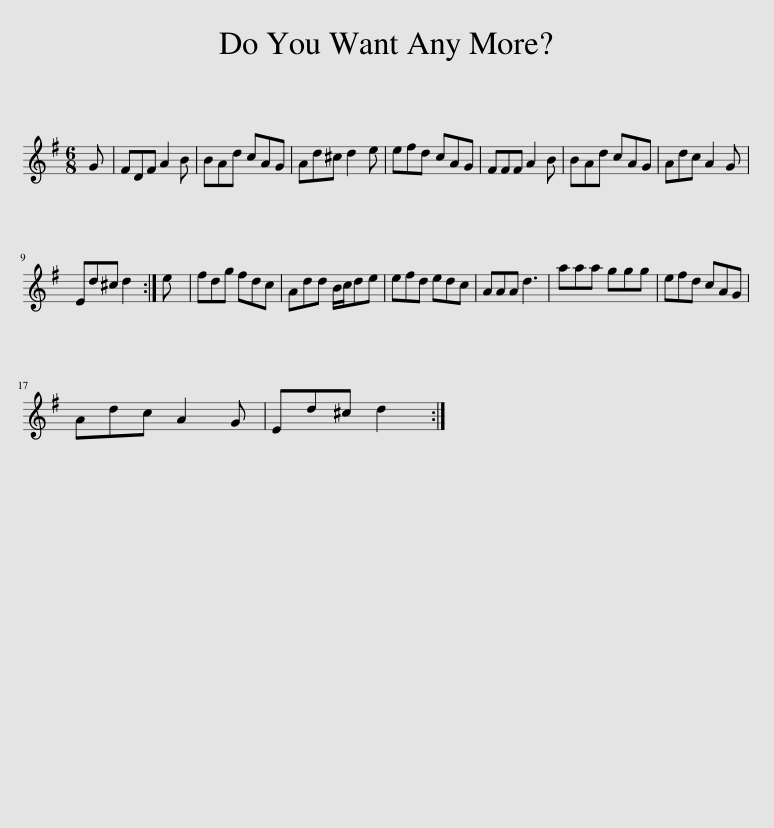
X:1
L:1/8
M:6/8
I:linebreak $
K:G
V:1 treble
V:1
 G | FDF A2 B | BAd cAG | Ad^c d2 e | efd cAG | %5
 FFF A2 B | BAd cAG | Adc A2 G |$ Ed^c d2 :| e | %10
 fdg fdc | Add B/c/de | efd edc | AAA d3 | aaa ggg | %15
 efd cAG |$ Adc A2 G | Ed^c d2 :| %18
